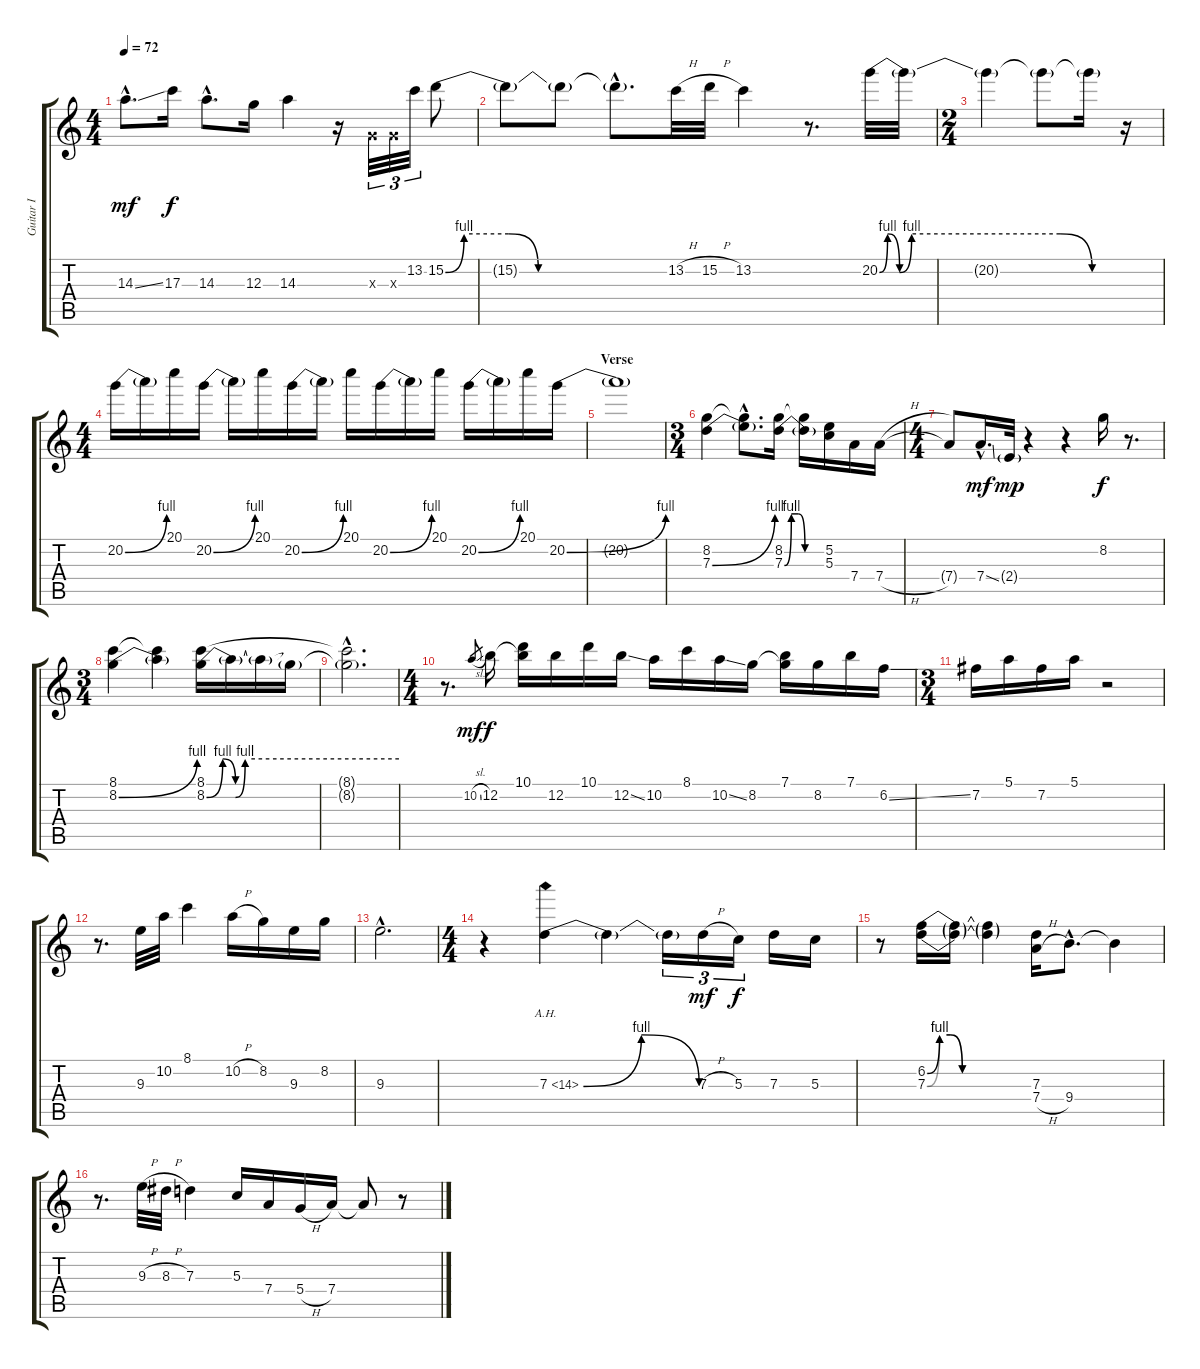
\track ("Guitar I" "Guitar I") {instrument overdrivenguitar}
\staff {score tabs}
\tuning (E4 B3 G3 D3 A2 E2) {hide}
\ts (4 4)
\tempo 72
\clef g2
\ks c
14.3{ss hac}.8{d dy mf} 17.3.16{dy f} 14.3{hac}.8{d} 12.3.16 14.3.4 r.16 0.3{x}.32{tu (3 2)} 0.3{x}.32{tu (3 2)} 13.2.32{tu (3 2)} 15.2{be (custom 0 0 5 4 17 4 25 0 60 0)}.8 |
15.2{t}.8 15.2{t}.8 15.2{hac t}.8{d} 13.2{h}.32 15.2{h}.32 13.2.4 r.8{d} 20.2{be (custom 0 0 2 4 5 0 8 4 45 4 53 0 60 0)}.32 20.2{t}.32 |
\ts (2 4)
20.2{t}.4 20.2{t}.8 20.2{t}.16 r.16 |
\ts (4 4)
20.2{be (bend 0 0 60 4)}.16 20.2{t}.16 20.1.16 20.2{be (bend 0 0 60 4)}.16 20.2{t}.16 20.1.16 20.2{be (bend 0 0 60 4)}.16 20.2{t}.16 20.1.16 20.2{be (bend 0 0 60 4)}.16 20.2{t}.16 20.1.16 20.2{be (bend 0 0 60 4)}.16 20.2{t}.16 20.1.16 20.2{be (bend 0 0 60 4)}.16 |
\section ("" "Verse")
20.2{t}.1 |
\ts (3 4)
(8.2 7.3{be (bend 0 0 60 4)}).4 (8.2{hac t} 7.3{hac t}).8{d} (8.2 7.3{be (custom 0 0 10 4 20 4 30 0 60 0)}).16 (8.2{t} 7.3{t}).16 (5.2 5.3).16 7.4.16 7.4{h}.16 |
\ts (4 4)
7.4{t}.8 7.4{ss hac}.16{d dy mf} 2.4{g}.32{dy mp} r.4 r.4 8.2.16{dy f} r.8{d} |
\ts (3 4)
(8.1 8.2{be (bend 0 0 60 4)}).4 (8.1{t} 8.2{t}).4 (8.1 8.2{be (custom 0 0 5 4 9 0 12 4 60 4)}).16 8.2{t}.16 8.2{t}.16 8.2{t}.16 |
(8.1{hac t} 8.2{hac t}).2{d} |
\ts (4 4)
r.8{d} 10.2{sl}.8{gr dy mf} 12.2.16{dy f} (10.1 12.2{t}).16 12.2.16 10.1.16 12.2{ss}.16 10.2.16 8.1.16 10.2{ss}.16 8.2.16 (7.1 8.2{t}).16 8.2.16 7.1.16 6.2{ss}.16 |
\ts (3 4)
7.2.16 5.1.16 7.2.16 5.1.16 r.2 |
r.8{d} 9.3.32 10.2.32 8.1.4 10.2{h}.16 8.2.16 9.3.16 8.2.16 |
9.3{hac}.2{d} |
\ts (4 4)
r.4 7.3{be (bendrelease 0 0 28 4 55 4 60 0) ah 7}.4 7.3{t}.4 7.3{t}.16{tu (3 2)} 7.3{h}.16{tu (3 2) dy mf} 5.3.16{tu (3 2) dy f} 7.3.16 5.3.16 |
r.8 (6.2{be (custom 0 0 7 4 13 4 20 0 60 0)} 7.3{be (custom 0 0 7 4 13 4 20 0 60 0)}).16 (6.2{t} 7.3{t}).16 (6.2{t} 7.3{t}).4 (7.3 7.4{h}).16 9.4{hac}.8{d} 9.4{t}.4 |
r.8{d} 9.3{h}.32 8.3{h}.32 7.3.4 5.3.16 7.4.16 5.4{h}.16 7.4.16 7.4{t}.8 r.8
